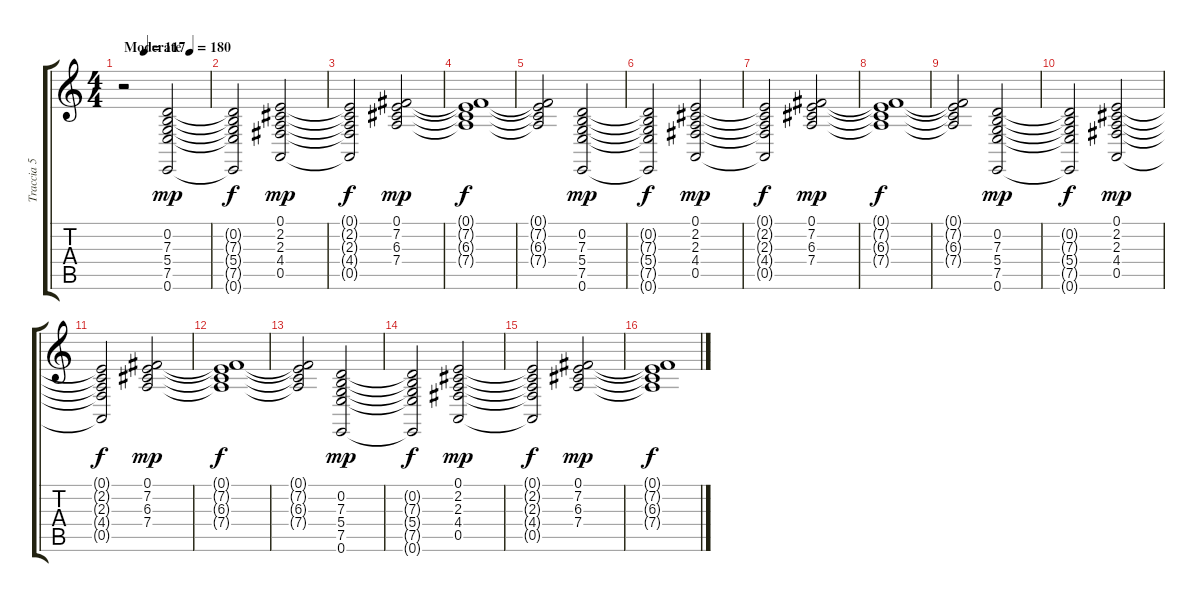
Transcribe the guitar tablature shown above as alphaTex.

\track ("Traccia 5" "Traccia 5") {instrument fx4atmosphere}
\staff {score tabs}
\tuning (E4 B3 G3 D3 A2 E2) {hide}
\ts (4 4)
\tempo (180 "Moderate")
\tempo (117 0.25)
\tempo (180 "Moderate")
\clef g2
\ks c
r.2{dy mp instrument fx4atmosphere} (0.2 7.3 5.4 7.5 0.6).2 |
(0.2{t} 7.3{t} 5.4{t} 7.5{t} 0.6{t}).2{dy f} (0.1 2.2 2.3 4.4 0.5).2{dy mp} |
(0.1{t} 2.2{t} 2.3{t} 4.4{t} 0.5{t}).2{dy f} (0.1 7.2 6.3 7.4).2{dy mp} |
(0.1{t} 7.2{t} 6.3{t} 7.4{t}).1{dy f} |
(0.1{t} 7.2{t} 6.3{t} 7.4{t}).2 (0.2 7.3 5.4 7.5 0.6).2{dy mp} |
(0.2{t} 7.3{t} 5.4{t} 7.5{t} 0.6{t}).2{dy f} (0.1 2.2 2.3 4.4 0.5).2{dy mp} |
(0.1{t} 2.2{t} 2.3{t} 4.4{t} 0.5{t}).2{dy f} (0.1 7.2 6.3 7.4).2{dy mp} |
(0.1{t} 7.2{t} 6.3{t} 7.4{t}).1{dy f} |
(0.1{t} 7.2{t} 6.3{t} 7.4{t}).2 (0.2 7.3 5.4 7.5 0.6).2{dy mp} |
(0.2{t} 7.3{t} 5.4{t} 7.5{t} 0.6{t}).2{dy f} (0.1 2.2 2.3 4.4 0.5).2{dy mp} |
(0.1{t} 2.2{t} 2.3{t} 4.4{t} 0.5{t}).2{dy f} (0.1 7.2 6.3 7.4).2{dy mp} |
(0.1{t} 7.2{t} 6.3{t} 7.4{t}).1{dy f} |
(0.1{t} 7.2{t} 6.3{t} 7.4{t}).2 (0.2 7.3 5.4 7.5 0.6).2{dy mp} |
(0.2{t} 7.3{t} 5.4{t} 7.5{t} 0.6{t}).2{dy f} (0.1 2.2 2.3 4.4 0.5).2{dy mp} |
(0.1{t} 2.2{t} 2.3{t} 4.4{t} 0.5{t}).2{dy f} (0.1 7.2 6.3 7.4).2{dy mp} |
(0.1{t} 7.2{t} 6.3{t} 7.4{t}).1{dy f}
